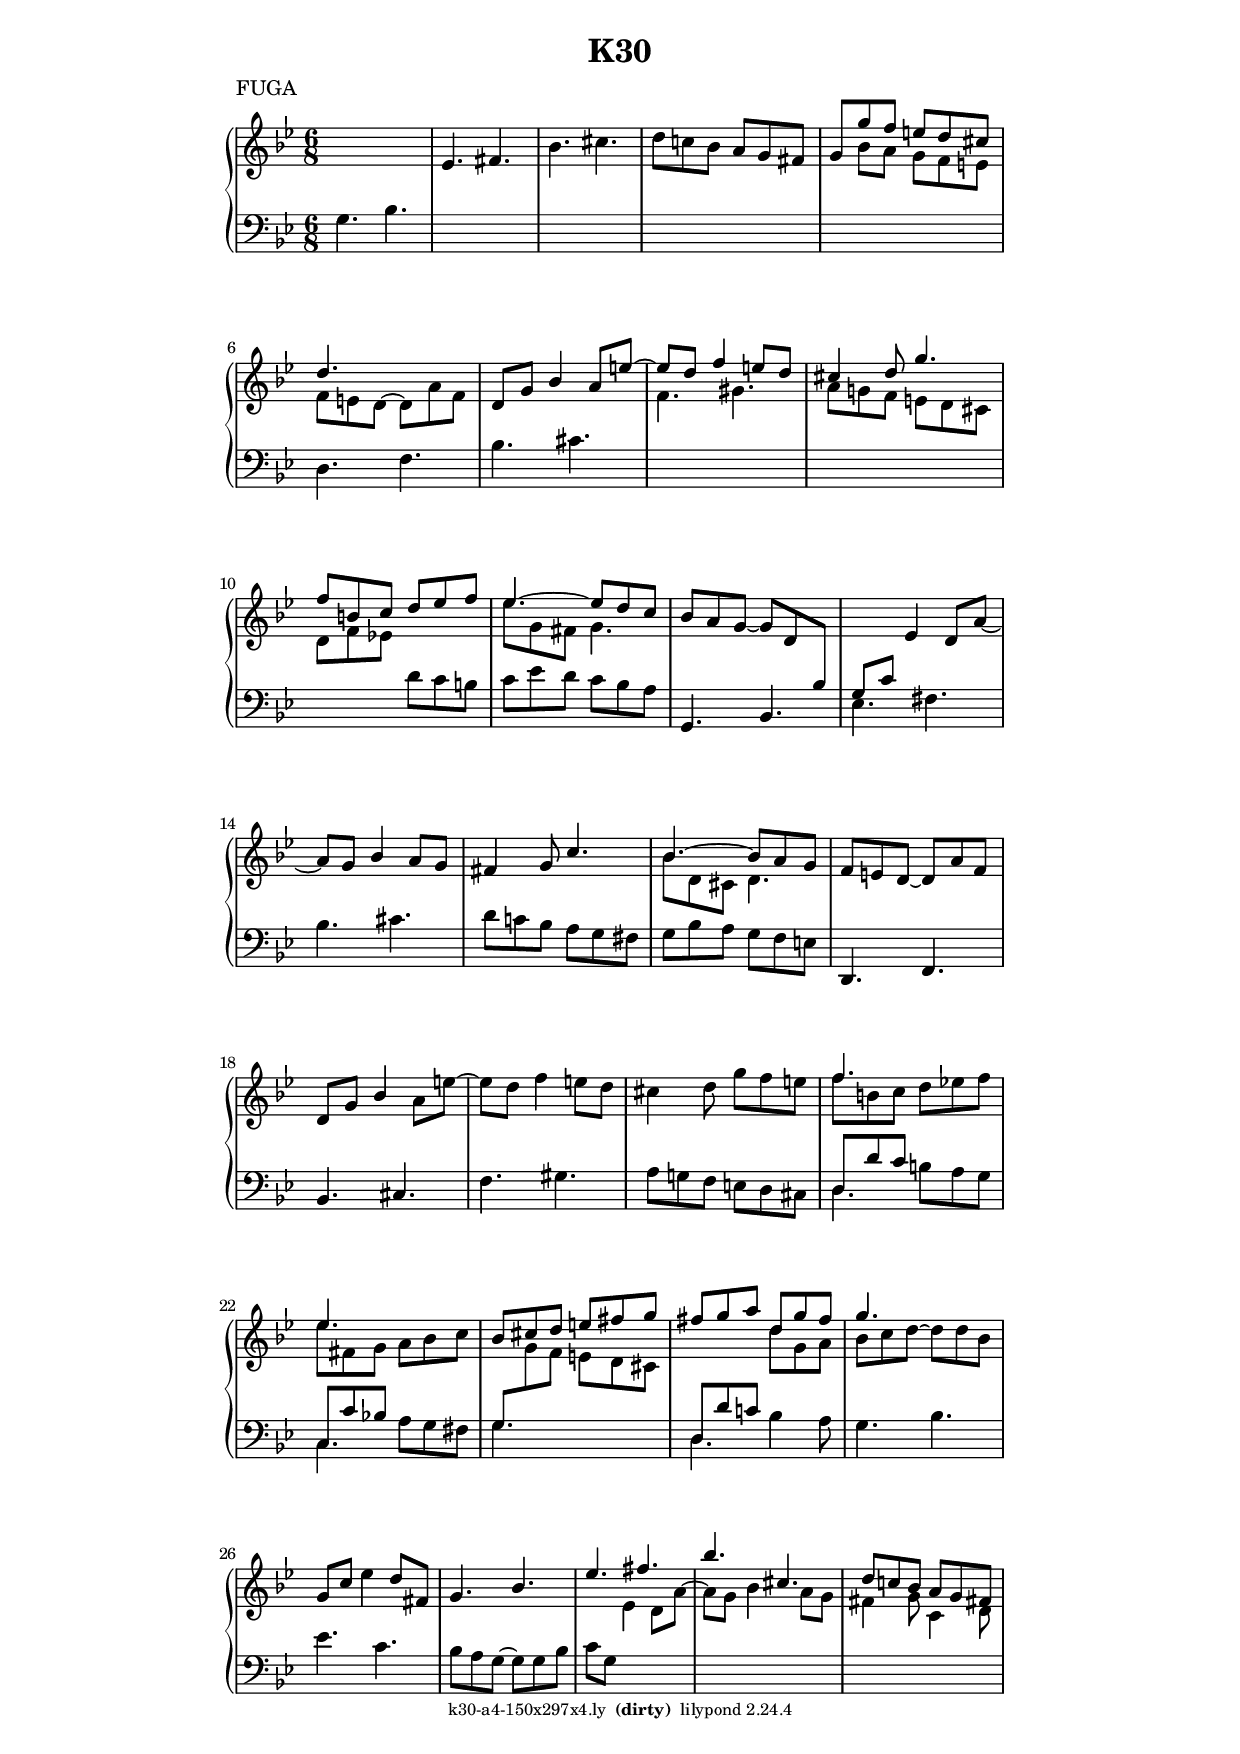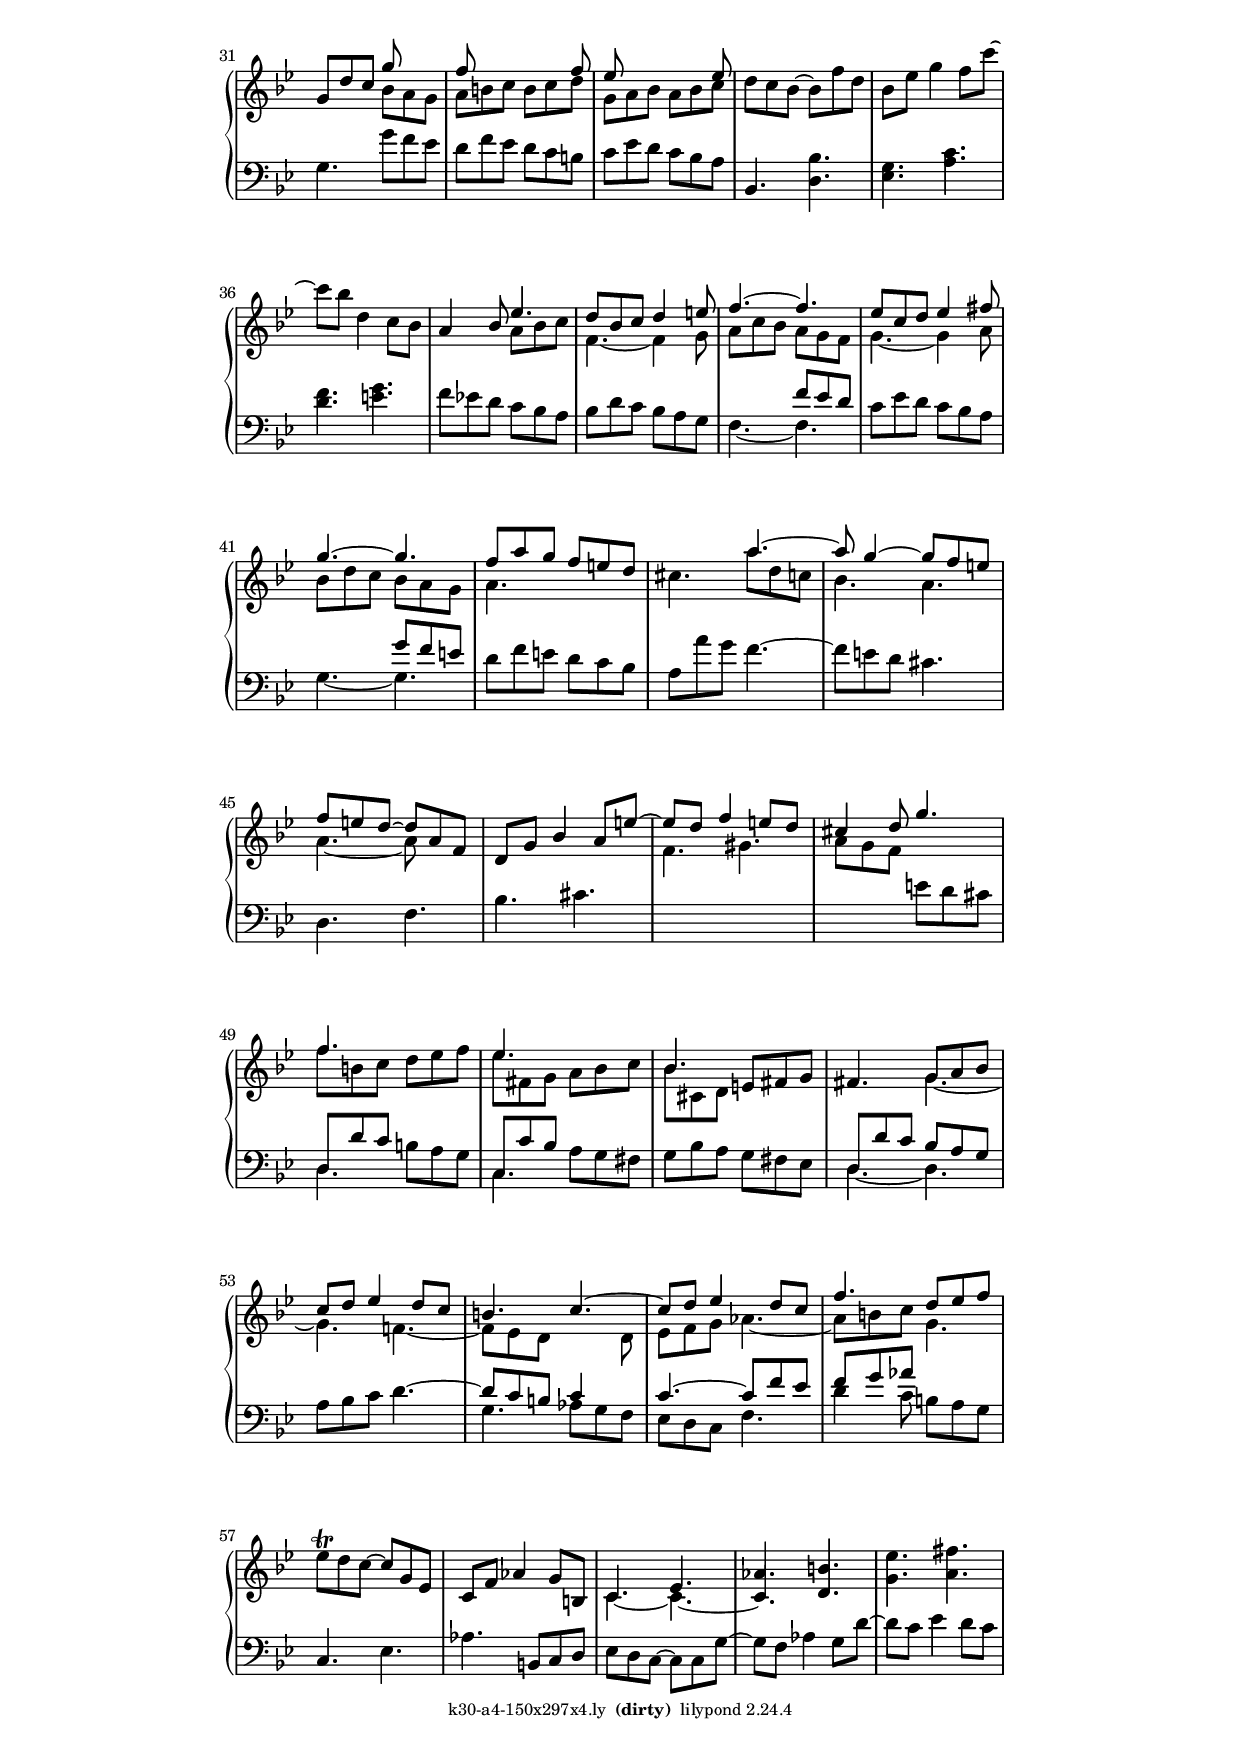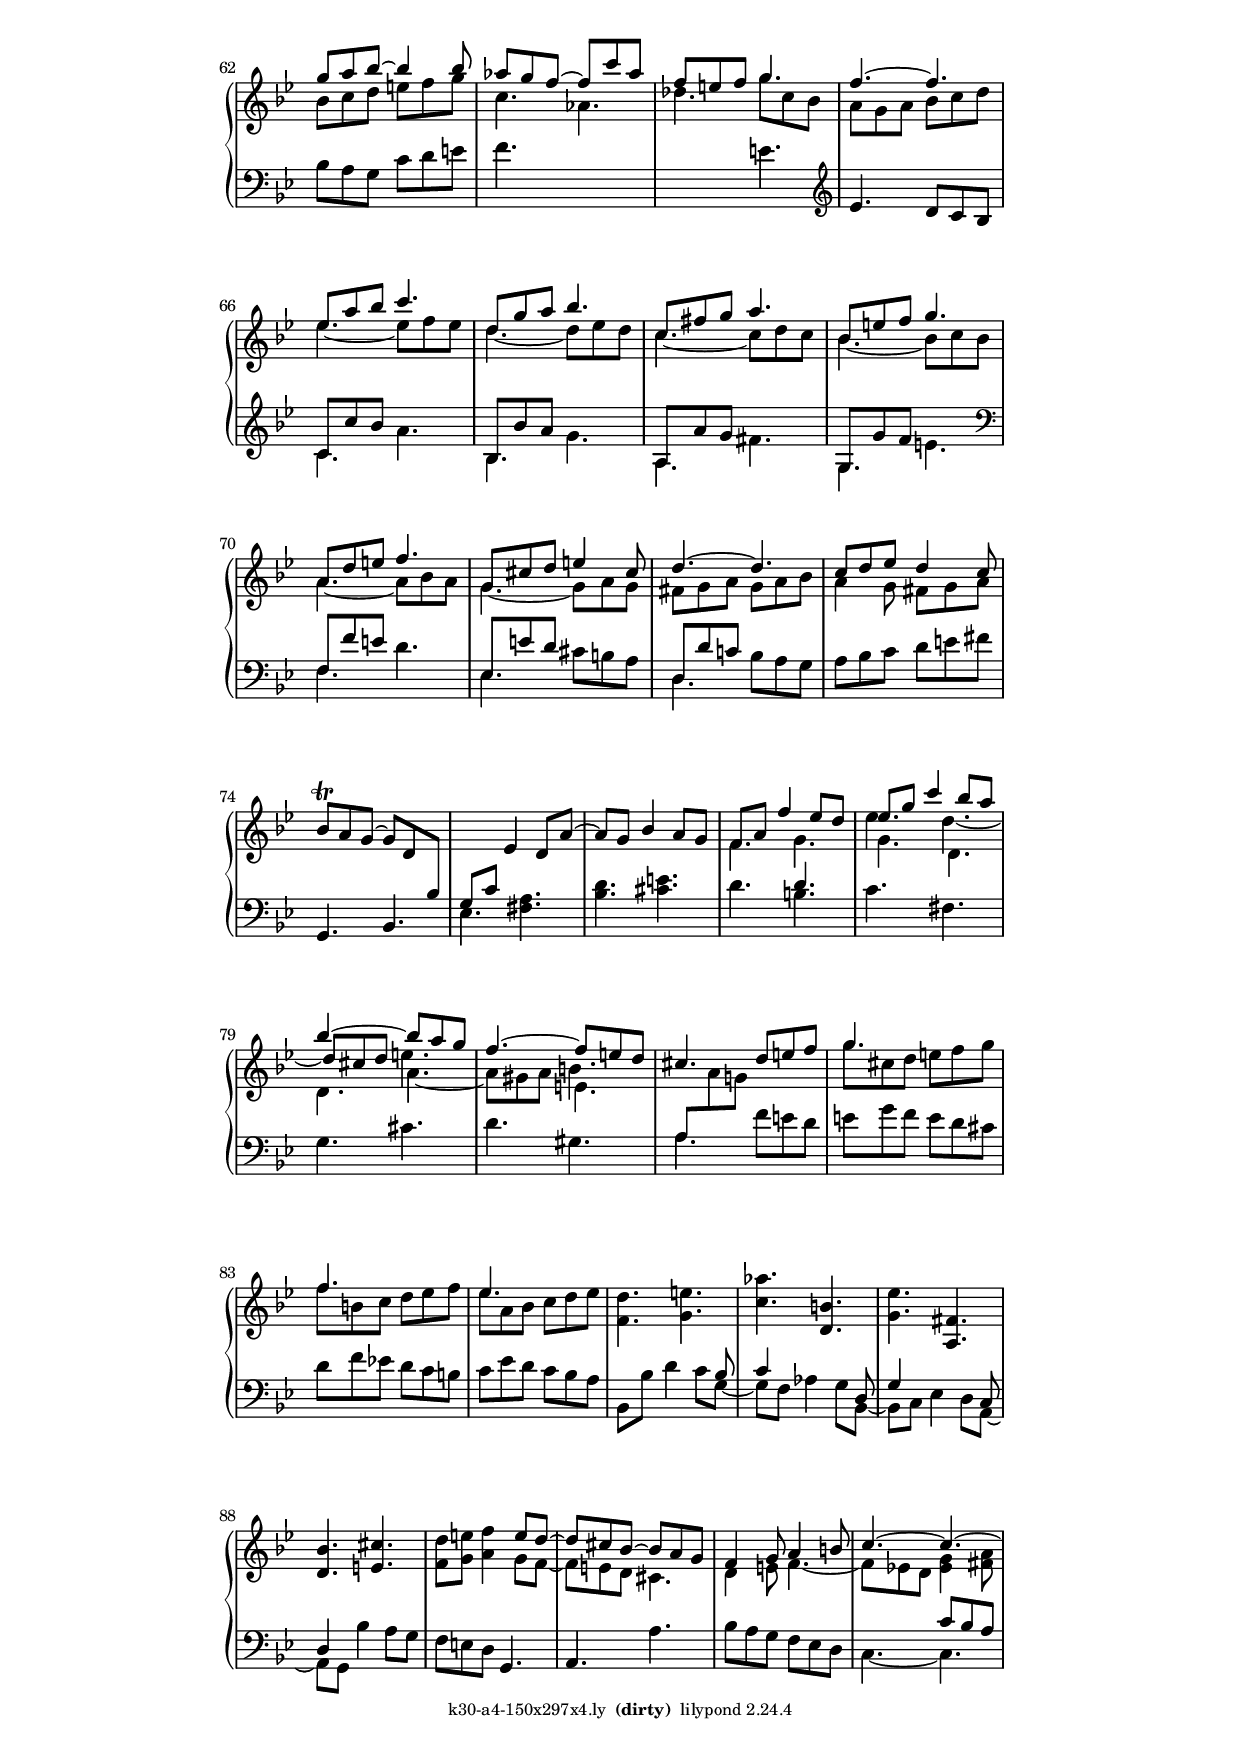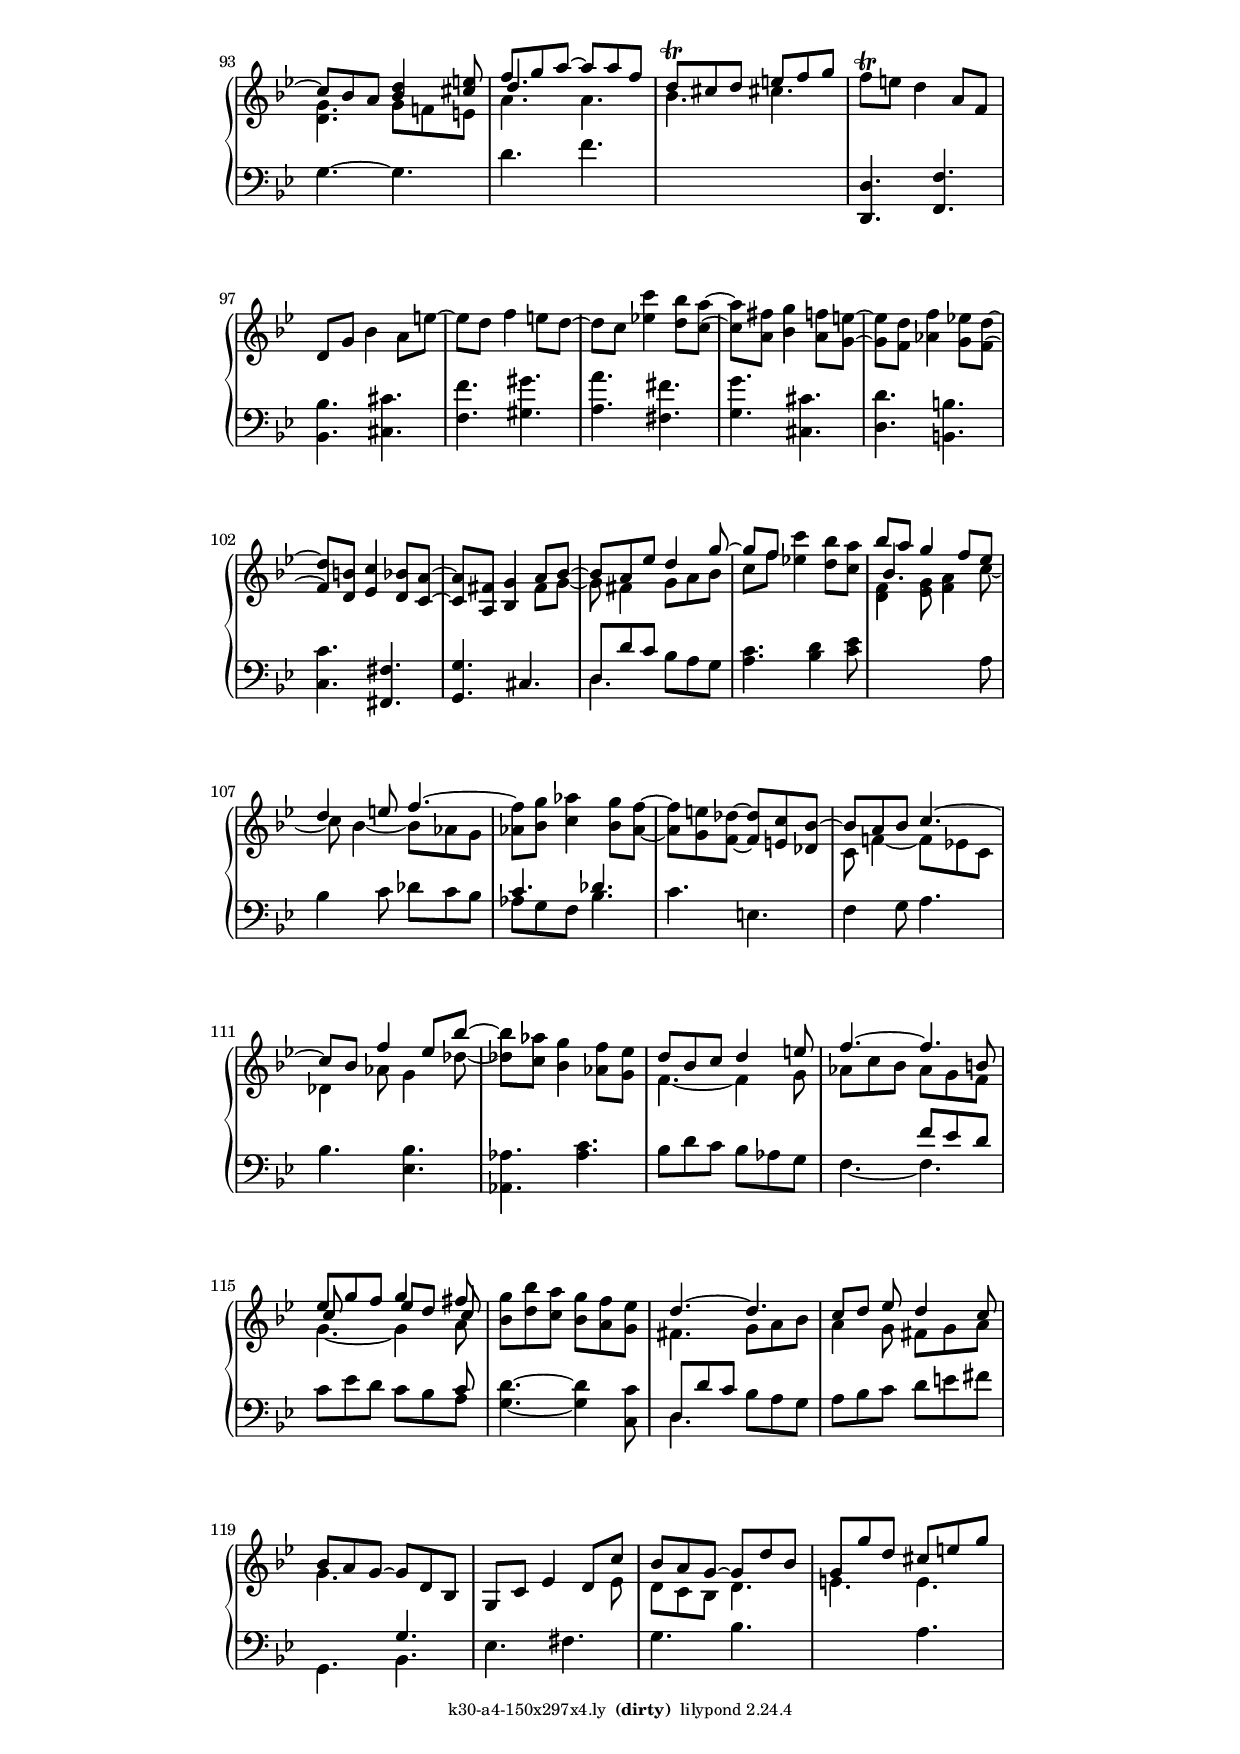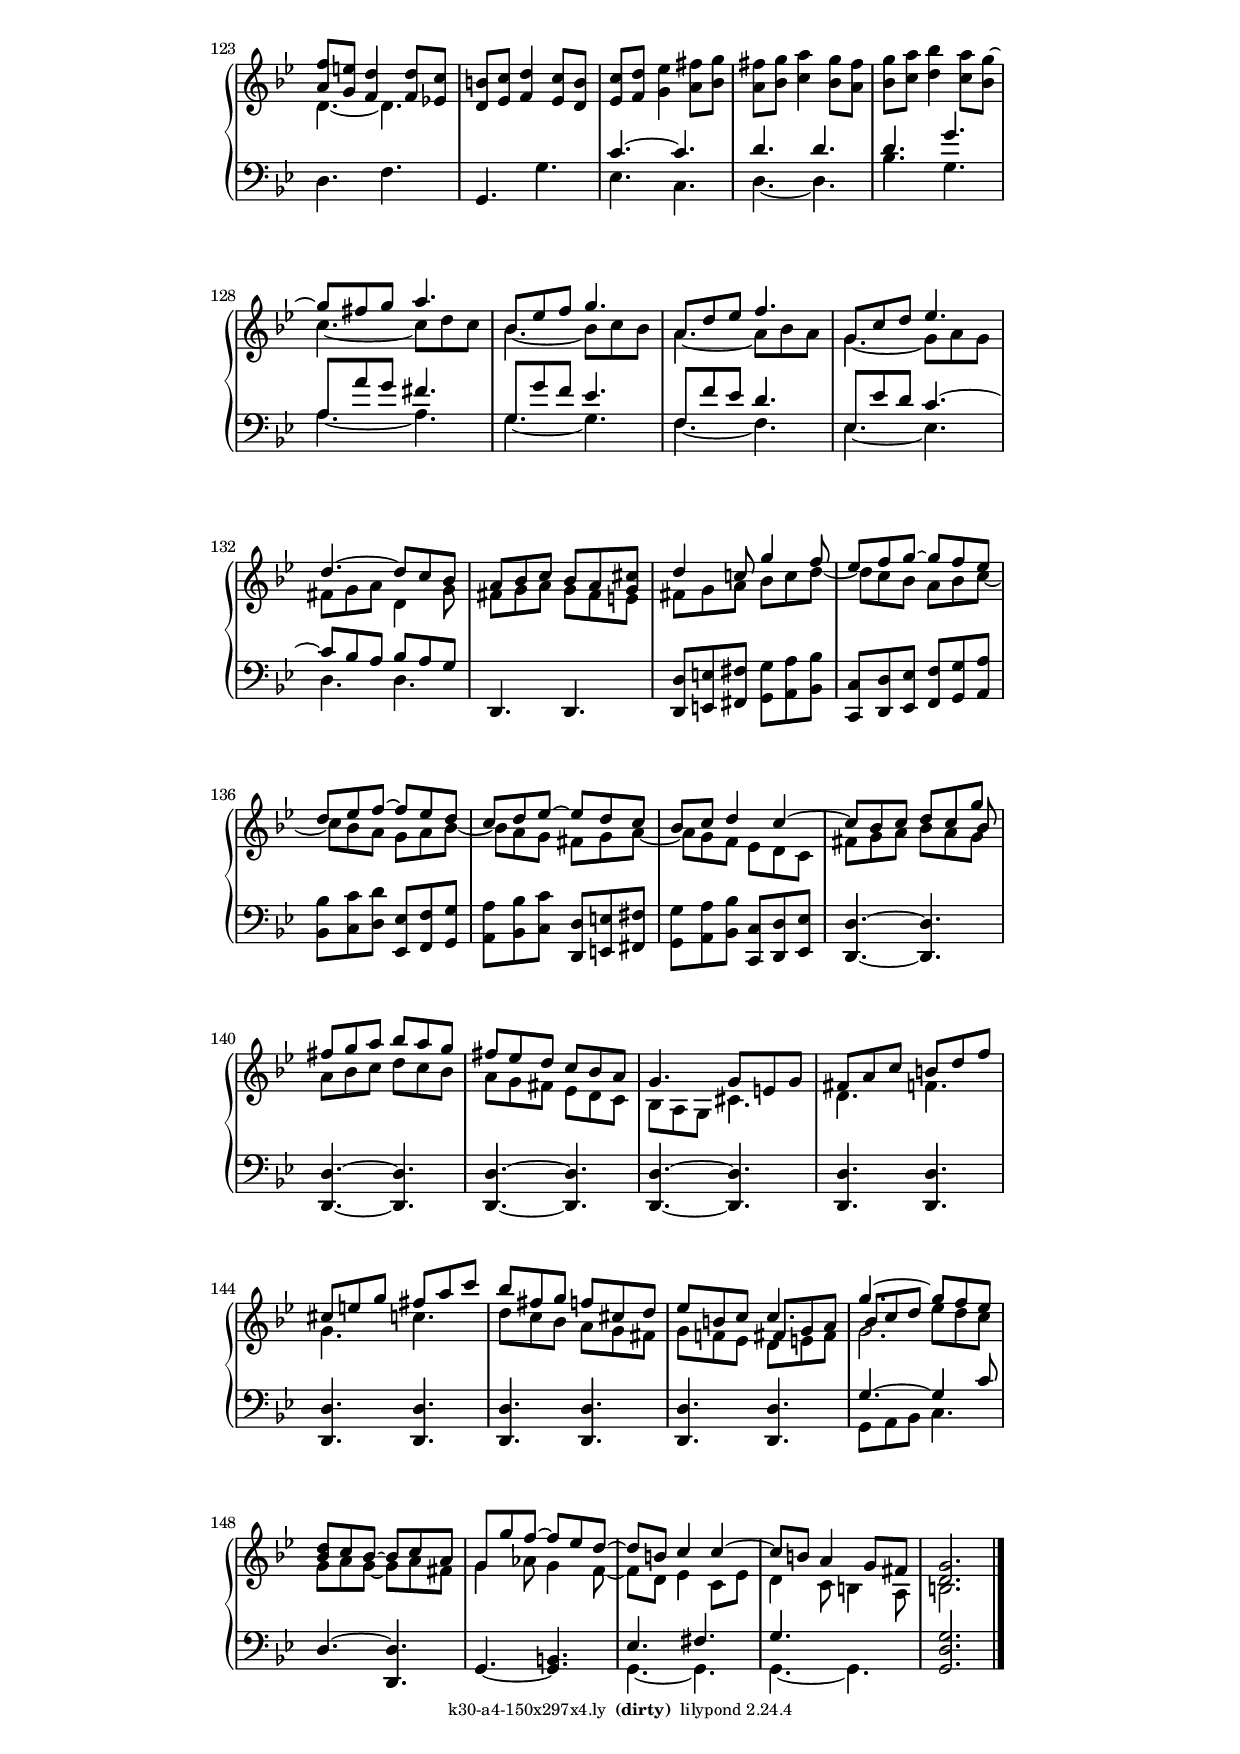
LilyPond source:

\version "2.18.2"

\include "../../include/general.ily"

\paper {
  #(set-paper-size "a4" )

  left-margin = 1 \cm + 3 \cm
  right-margin = 1 \cm + 3 \cm
  top-margin = .5 \cm
  bottom-margin = .6 \cm
}


#(set-global-staff-size 17.9)

breaks = {}
\version "2.18.2"

su = \stemUp
sd = \stemDown
sn = \stemNeutral
tu = \tieUp
td = \tieDown
tn = \tieNeutral
cstr = \change Staff = "right"
cstl = \change Staff = "left"

\header {
  title = "K30"
  meter = "FUGA"
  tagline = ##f
}

global = {
  \key g \minor
  \time 6/8
  \override Staff.NoteCollision #'merge-differently-dotted = ##t
}

right = \relative c' {
  \global
  
  \tu \cstl g4. bes
  \cstr ees fis
  bes cis
  d8 c! bes a g fis
  << {g g' f e d cis}  \\ {s8 bes a g f e} >>
  << {d'4. s} \\ {f,8 e \tu d ~ d a' f} >>
  \su d g bes4 a8 e' ~
  
  e d f4 e8 d
  cis4 d8 g4.
  f8 b, c d ees f
  << {ees4. ~ ees8 d c} \\ {ees8 g, fis g4.} >>
  bes8 a \tn g~ g d \cstl bes
  g c \cstr ees4 d8 a' ~
  
  a g bes4 a8 g
  fis4 g8 c4.
  << {bes4. ~ bes8 a g} \\ { bes8 d, cis d4.} >>
  f8 e d ~ d a' f
  d g bes4 \sd a8 e' ~
  e d f4 e8 d
  
  cis4 d8 g f e
  << {f4. s} \\ {f8 b, c d ees! f} >>
  << {ees4. s} \\ {ees 8 fis,8 g a bes c} >>
  \su bes cis d e fis g
  fis8 g a << {d, g fis} \\ { d g, a} >>
  << { g'4. s} \\ {bes,8 c \tu d ~ d d bes} >>
  
  g8 c \once \sd ees4 d8 fis,
  g4. bes
  ees fis
  bes cis,
  d8 c! bes a g fis!
  g d' c << {g'8} \\ {bes,8 a g} >>
  
  << {f'8 s2 f8} \\ {a,8 b c b c d} >>
  << {ees8 s2 ees8} \\ {g,8 a bes a bes c} >>
  \sn d c bes ~ bes f' d
  bes ees g4 f8 c' ~
  c bes d,4 c8 bes
  \su a4 bes8 << {ees4.} \\ {a,8 bes c} >>
  
  
  << {d8 bes c d4 e8 f4. ~ f ees8 c d ees4 fis8 g4. ~ g f8 a g f e d } \\
    {f,4. ~ f4 g8 a c bes a g f g4. ~ g4 a8 bes d c bes a g a4. s }>>
  \sn cis4. 
  
  << {a'4. ~ a8 g4 ~ g8 f e f e d ~ d a f} \\
    {a'8 d, c bes4. a a ~ a8 }>>
  \su d,8 g bes4 a8 \tu e' ~ 
  e d f4 e8 d 
  cis4 d8 g4.
  << {f4.} \\ {f8 b, c} >> \sn d ees f
  
  << {ees4.} \\ {ees8 fis, g} >> a bes c
  << {bes4.} \\ {bes8 cis, d} >> e fis g
  fis4. 
  << {g8 a bes c d ees4 d8 c b4.} \\ {g4. ~ g f!4. ~ f8 ees d} >>
  << {c'4. ~ c8 d ees4 d8 c f4. d8 ees f} \\ {s4 d,8 ees f g aes4. ~ aes8 b c g4.} >>
  
  ees'8-\trill d c ~ c g ees
  c f aes4 g8 b,
  << {c4. ees aes} \\ {c,4. ~ c ~ \su c} >> <d b'>
  \sn <g ees'> <a fis'>
  
  << {g'8 a bes ~ bes4 bes8} \\ {bes, c d e f g} >>
  << {aes8 g f ~ f c' aes} \\ {c,4. aes} >>
  << {f'8 e f g4.} \\ {des4. g8 c, bes} >>
  << {f'4. ~ f} \\ {a,8 g a bes c d} >>
  << {ees a bes c4.} \\ {ees,4. ~ ees8 f ees} >>
  << {d8 g a bes4.} \\ {d,4. ~ d8 ees d} >>
  
  << {c8 fis g a4. 
      bes,8 e f g4. 
      a,8 d e f4. 
      g,8 cis d e4 cis8
      d4. ~ d 
      c8 d ees d4 c8} \\
    { c4. ~ c8 d c 
      bes4. ~ bes8 c bes 
      a4. ~ a8 bes a 
      g4. ~ g8 a g 
      fis g a g a bes 
      a4 g8 fis g a} >>
  
  
  bes8-\trill \su a g8 ~ g d \cstl bes 
  g c \cstr ees4 d8 a' ~
  a g bes4 a8 g
  << {f8 a f'4 ees8 d} \\ {f,4. g} >>
  << 
    { ees'8 g c4 bes8 a bes4. ~ bes8 a g f4. ~ f8 e d} 
    \\ 
    { g,4. d d a' ~ a8 gis a e4.} 
    \\ 
    { \sd ees'4. \td d ~ \su d8 cis d \sd e4. s b} 
  >>
  
  cis4. d8 e f \sn
  << {g4.} \\ {g8 cis, d} >> e f g
  << {f4.} \\ {f8 b, c} >> d ees f
  << {ees4.} \\ {ees8 a, bes} >> c d ees
  \once \sd <f, d'>4. <g e'>
  <c aes'> <d, b'>
  <g ees'> <a, fis'>
  
  <d bes'> <e cis'>
  <f d'>8 <g e'> <a f'>4
  << {e'8 d ~ d cis bes ~ bes a g} \\
    {g8 f ~ f e d cis4. } >>
  << {f4 g8 a4 b8 c4. ~ c ~ c8 bes a <bes d>4 <cis e>8} \\
    {d,4 e8 f4. ~ f8 ees! d <ees g>4 <fis a>8 <d g>4. g8 f! e} >>
  
  << {f'8 g a ~ a a f} \\ {a,4. a} \\ {d4. s} >>  
  << {d8-\trill cis d e f g} \\ {bes,4. cis!} >>
  f8-\trill e d4 a8 f
  d g bes4 a8 e' ~
  e d f4 e8 d ~ d
  c <ees! c'>4 <d bes'>8 <c a'>8 ~ 
  <c a'> <a fis'> <bes g'>4 <a f'>8 <g e'> ~
  
  <g e'> <f d'> <aes f'>4 <g ees'>8 <f d'> ~
  <f d'> <d b'> <ees c'>4 <d bes'>8 <c a'> ~
  <c a'> <a fis'> <bes g'>4 
  << {a'8 bes ~ bes a ees' d4 g8 ~ g[ f]} \\
    {fis,8 g ~ g fis4 g8 a bes c[ f]} >>
  <ees! c'>4 <d bes'>8 <c a'>
  
  << {bes'8 a g4 f8 ees 
      d4 e8 f4. ~ 
      \sd <aes, f'>8[  <bes g'>]} \\
    {\shiftOn \once \su bes4. s4 c8 ~
      c bes4 ~ bes8 aes g}>>

  << {\sn <c aes'>4 <bes g'>8 \tn <aes f'> ~ 
      <aes f'> <g e'> <f des'> ~ <f des'> <e c'> \tu <des bes'> ~
      \su bes' a bes c4. ~
      c8 bes f'4 ees8 bes' ~ \sd <des, bes'>8[ <c aes'>8]} \\
    {s2 s2.
      c,8 f!4 ~ f8 ees! c
      des4 aes'8 g4 des'8 ~ <des bes'>8[ <c aes'>8]}>> 
  <bes g'>4 <aes f'>8 <g ees'>
  << {d'8 bes c d4 e8} \\ {f,4. ~ f4 g8} >>

  
  << {f'4. ~ f} \\ {aes,8 c bes aes g f} \\ {s4. s4 b8} >>
  << {ees8 g f g4 fis8} \\ {g,4. ~ g4 a8} \\ {c8 s4 ees8[ d] c} >>
  << {bes d c bes a g} {g' bes a g f ees} >>
  << {d4. ~ d} \\ {fis,4. g8 a bes} >>
  << {c8[ d] ees d4 c8 } \\ {a4 g8 fis g a} >>
  << {bes8 a g ~ g d bes} \\ {g'4. \cstl \su g,} >>
  
  g8 c ees4 << {d8 c'} \\ {s ees,} >>
  << {bes' a g ~ g d' bes} \\ {d, c bes d4.} >>
  << {g8 g' d cis e g} \\ {e,4. e} >>
  << {f'8 e d4 d8 c} {a g f4 f8 ees!} \\ {d4. ~ d} >>
  << {d8 ees f4 ees8 d} {b' c d4 c8 b} >>
  << {c d ees4 fis8 g} {ees, f g4 a8 bes} >>
  << {a bes c4 bes8 a} {fis' g a4 g8 fis} >>
  
  << {\sd g a bes4 a8 g ~ \su g fis g a4.} 
    {bes,8 c d4 c8 bes} \\ {s2. c4. ~ c8 d c} >>
  << {bes8 ees f g4.} \\ {bes,4. ~ bes8 c bes} >>
  << {a8 d ees f4.} \\ {a,4. ~ a8 bes a} >>
  << {g8 c d ees4.} \\ {g,4. ~ g8 a g} >>
  << {d'4. ~ d8 c bes} \\ {fis g a d,4 g8} >>
  << {a bes c bes a <g cis>} \\ {fis g a g fis e} >>
  
  << {d'4 c!8 g'4 f8
      ees f g ~ g f ees
      d ees f ~ f ees d
      c d ees ~ ees d c 
      bes c d4 c ~ c8 bes c} \\
    {fis,8 g a bes c d ~
      d c bes a bes c ~
      c bes a g a bes ~
      bes a g fis g a ~
      a g f ees d c
      fis g a} >>
  << {d c g'} \\ {bes, a g} \\ {s4 bes8} >>
  
  << {fis'8 g a bes a g} \\ {a, bes c d c bes} >>
  << {fis' ees d c bes a} \\ {a g fis ees d c} >>
  << {g'4. g8 e g} \\ {bes, a g cis4.} >>
  << {fis8 a c b d f} \\ {d,4. f} >>
  << {cis'8 e g fis a c} \\ {g,4. c} >>
  << {bes'8 fis g f cis d} \\ {d c bes a g fis} >>
  
  << {ees'8 b c c4.} \\ {g8 f! ees d e fis} \\ {s4. fis8  g a} >>
  << { \shape #'((0 . 1) (0 . 1) (0 . 1) (0 . 1)) Tie g'4. ~ g8 f ees} \\ {g,2.} \\ {bes8 c d \sd ees d c} >>
  << {<bes d>8 c bes ~ bes c a} \\ {g a g ~ g a fis} >>
  << {g8 g' f ~ f ees d~
      d b c4 c ~
      c8 b a4 g8 fis} \\
    {g4 aes8 g4 f8 ~
      f d ees4 c8 ees
      d4 c8 b4 a8} >>
  << <d g>2. \\ b2. >> \bar "|."
}

left = \relative c {
  \global
  
  s2.*5
  d4. f 
  bes cis
  
  \cstr \sd f gis
  a8 g! f e d cis
  d f ees! \cstl \sn d c b
  c ees d c bes a
  g,4. bes
  ees fis
  
  bes cis
  d8 c! bes a g fis
  g bes a g f e
  d,4. f
  bes cis
  f gis
  
  a8 g! f e d cis
  << {d8 d' c} \\ {d,4.} >> b'8 a g
  << {c,8 c' bes!} \\ {c,4.} >> a'8 g fis
  << {g8 \cstr \sd g' f e d cis} \\ {g4. s} >>
  << {d8 d' c!} \\ {d,4.} >> bes'4 a8
  g4. bes
  
  ees c
  bes8 a g ~ g g bes
  c g \cstr \sd ees'4 d8 a' ~
  a g bes4 a8 g
  fis4 g8 c,4 d8
  \cstl g,4. g'8f ees
  
  d f ees d c b
  c ees d c bes a
  \sn bes,4. <d bes'>
  <ees g> <a c>
  <d f> <e g>
  f8 ees! d c bes a
  
  
  bes d c bes a g
  << {s4. f'8 ees d} \\ {f,4. ~ f} >>
  c'8 ees d c bes a
  << {s4. g'8 f e} \\ {g,4. ~ g} >>
  d'8 f e d c bes
  a a' g f4. ~
  
  f8 e d cis4. 
  d, f
  bes cis
  \cstr \sd f gis
  a8 g f \cstl \sn e d cis
  << {d,8 d' c \sd b a g} \\ {d4.} >>
  
  << {c8 c' bes \sd a g fis} \\ {c4.} >>
  g'8 bes a g fis ees
  << {d8 d' c bes a g} \\ {d4. ~ d} >>
  a'8 bes c << {\sd d4. ~ \su d8 c b c4} \\ {s4. g4. aes8 g f} >>
  << {c'4. ~ c8 f ees} \\ {ees,8 d c f4.} >>
  
  << {f'8 g aes} \\ {d,4 c8} >> b a g
  c,4. ees
  aes
  b,8 c d 
  ees d c ~ c c g' ~
  g f aes4 g8 d' ~
  d c ees4 d8 c
  
  bes a g c d e
  f4. s
  s e
  \clef treble ees4. d8 c bes
  << {c8 c' bes} \\ {c,4. a'} >>
  << {bes,8 bes' a} \\ {bes,4. g'} >>
  
  << {a,8 a' g s4.
      g,8 g' f s4.} \\
    {a,4. fis' g, e'} >>
  \clef bass
  << {f,8 f' e} \\ {f,4.} >> d'
  << {ees,8 e' d} \\ {ees,4.} >> cis'8 b a
  << {d,8 d' c!} \\ {d,4.} >> bes'8 a g
  a bes c d e fis
  
  
  g,,4. bes
  ees <fis a>
  <bes d> <cis e>
  d <<{d}\\{b}>>
  c fis,
  g cis
  d gis,
  
   
  << {\su a8 \cstr \sd a' g!} \\ {a,4.} >> f'8 e d
  e g f e d cis
  d f ees! d c b
  c ees d c bes a
  bes, bes' d4 << {s8 bes c4} \\ {c8 g ~ g8[ f]} >> aes4
  << {s8 d, g4} \\ {g8 bes, ~ bes[ c]} >> ees4 
  << {s8 c d4} \\ {d8 a ~a[ g]} >> bes'4 a8 g
  
  f e d g,4.
  a a'
  bes8 a g f ees d
  << {s4. c'8 bes a} \\ {c,4. ~ c} >>
  g'4. ~ g
  
  d' f
  s2.
  <d,, d'>4. <f f'>
  <bes bes'> <cis cis'>
  <f f'> <gis gis'>
  <a a'> <fis fis'>
  <g g'> <cis, cis'>
  
  <d d'> <b b'> 
  <c c'> <fis, fis'>
  <g g'> cis
  << {d8 d' c} \\ {d,4.} >> bes'8 a g
  <a c>4. <bes d>4 <c ees>8
  \cstr \sd <d f>4 <ees g>8 <f a>4 \cstl a,8
  
  bes4 c8 des c bes
  << {c4. des} \\ {aes8 g f bes4.} >>
  c4. e,
  f4 g8 a4. 
  bes <ees, bes'>
  <aes, aes'> <aes' c>
  bes8 d c bes aes g
  
  
  << {s4. f'8 ees d} \\ {f,4. ~ f} >>
  c'8 ees d << {s4 c8} \\ {c bes a}>>
  <g d'>4. ~ <g d'>4 <c, c'>8
  << {d8 d' c} \\ {d,4.}>> bes'8 a g
  a bes c d e fis
  g,,4. bes
  
  ees4. fis
  g bes
  s a
  d, f 
  \once \su g, g'
  << {c ~ c} \\ {ees, c} >>
  << {d' d} \\ {d, ~ d} >>
  
  << {d' g} \\ {bes, g} >>
  << {a8 a'g fis4.} \\ {a, ~ a} >>
  << {g8 g' f ees4.} \\ {g, ~ g} >>
  << {f8 f' ees d4.} \\ {f, ~ f} >>
  << {ees8 ees' d c4. ~ c8 bes a bes a g} \\
    {ees4. ~ ees d d} >>
  \sn d, d
  
  << {d8 e fis g a bes} {d8 e fis g a bes} >>
  << {c,, d ees f g a} {c d ees f g a} >>
  << {bes, c d ees, f g} {bes' c d ees, f g} >>
  << {a, bes c d, e fis} {a' bes c d, e fis} >>
  << {g, a bes c, d ees} {g' a bes c, d ees} >>
  <d, d'>4. ~ <d d'>
  
  <d d'>4. ~ <d d'>
  <d d'>4. ~ <d d'>
  <d d'>4. ~ <d d'>
  <d d'>4. <d d'>
  <d d'>4. <d d'>
  <d d'>4. <d d'>
  
  <d d'>4. <d d'>
  << {g'4. ~ g4 c8} \\ {g,8 a bes c4.} >>
  << {d4. ~ d} \\ {s \su d,} >>
  g4. ~ <g b>
  << {ees'4. fis} \\ {g,4. ~ g} >>
  << {g'4. s} \\ {g,4. ~ g} >>
  <g d' g> 2. \bar "|."
}

\score {
  \new PianoStaff <<
    \new Staff = "right" {
      << 
        \breaks
        \right
      >>
    }
    \new Staff = "left" { 
      <<
        \breaks
        \clef bass \left 
      >>
    }
  >>
  \layout { indent = 0 }
}

